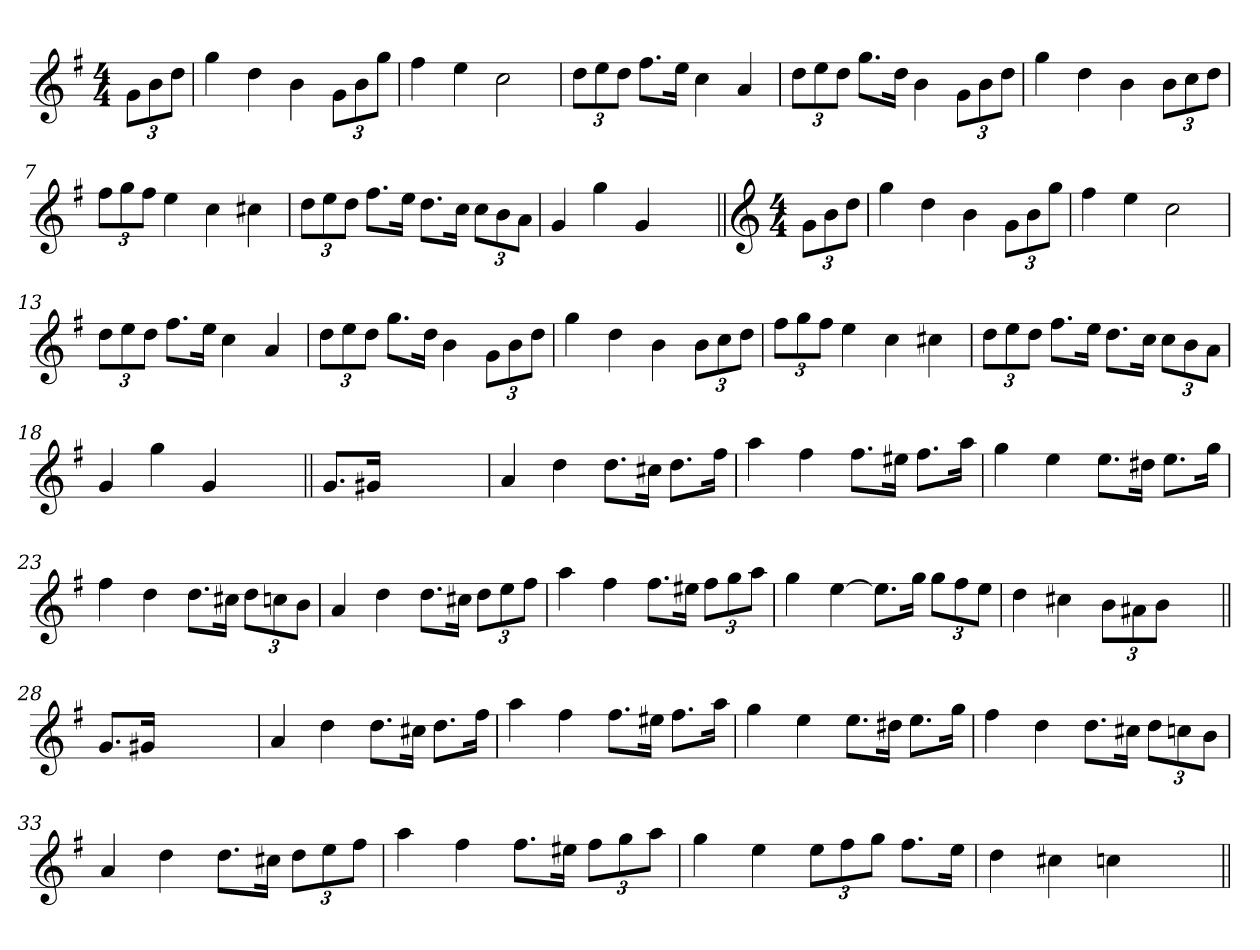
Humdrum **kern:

**kern
*part1
*staff1
*clefG2
*k[f#]
*G:
*M4/4
=1
12g\L
12b\
12dd\J
=2
4gg\
4dd\
4b\
12g\L
12b\
12gg\J
=3
4ff#\
4ee\
2cc\
=4
12dd\L
12ee\
12dd\J
8.ff#\L
16ee\Jk
4cc\
4a/
=5
12dd\L
12ee\
12dd\J
8.gg\L
16dd\Jk
4b\
12g\L
12b\
12dd\J
=6
4gg\
4dd\
4b\
12b\L
12cc\
12dd\J
!!LO:LB:g=z
=7
12ff#\L
12gg\
12ff#\J
4ee\
4cc\
4cc#X\
=8
12dd\L
12ee\
12dd\J
8.ff#\L
16ee\Jk
8.dd\L
16cc\Jk
12cc\L
12b\
12a\J
=9
4g/
4gg\
4g/
4ryy
=10||
*clefG2
*M4/4
12g\L
12b\
12dd\J
=11
4gg\
4dd\
4b\
12g\L
12b\
12gg\J
=12
4ff#\
4ee\
2cc\
!!LO:LB:g=z
=13
12dd\L
12ee\
12dd\J
8.ff#\L
16ee\Jk
4cc\
4a/
=14
12dd\L
12ee\
12dd\J
8.gg\L
16dd\Jk
4b\
12g\L
12b\
12dd\J
=15
4gg\
4dd\
4b\
12b\L
12cc\
12dd\J
=16
12ff#\L
12gg\
12ff#\J
4ee\
4cc\
4cc#X\
=17
12dd\L
12ee\
12dd\J
8.ff#\L
16ee\Jk
8.dd\L
16cc\Jk
12cc\L
12b\
12a\J
!!LO:LB:g=z
=18
4g/
4gg\
4g/
4ryy
=19||
8.g/L
16g#X/Jk
2.ryy
=20
4a/
4dd\
8.dd\L
16cc#X\Jk
8.dd\L
16ff#\Jk
=21
4aa\
4ff#\
8.ff#\L
16ee#X\Jk
8.ff#\L
16aa\Jk
=22
4gg\
4ee\
8.ee\L
16dd#X\Jk
8.ee\L
16gg\Jk
=23
4ff#\
4dd\
8.dd\L
16cc#X\Jk
12dd\L
12ccn\
12b\J
!!LO:LB:g=z
=24
4a/
4dd\
8.dd\L
16cc#X\Jk
12dd\L
12ee\
12ff#\J
=25
4aa\
4ff#\
8.ff#\L
16ee#X\Jk
12ff#\L
12gg\
12aa\J
=26
4gg\
[4ee\
8.ee\L]
16gg\Jk
12gg\L
12ff#\
12ee\J
=27
4dd\
4cc#X\
12b\L
12a#X\
12b\J
4ryy
=28||
8.g/L
16g#X/Jk
2.ryy
!!LO:LB:g=z
=29
4a/
4dd\
8.dd\L
16cc#X\Jk
8.dd\L
16ff#\Jk
=30
4aa\
4ff#\
8.ff#\L
16ee#X\Jk
8.ff#\L
16aa\Jk
=31
4gg\
4ee\
8.ee\L
16dd#X\Jk
8.ee\L
16gg\Jk
=32
4ff#\
4dd\
8.dd\L
16cc#X\Jk
12dd\L
12ccn\
12b\J
=33
4a/
4dd\
8.dd\L
16cc#X\Jk
12dd\L
12ee\
12ff#\J
!!LO:LB:g=z
=34
4aa\
4ff#\
8.ff#\L
16ee#X\Jk
12ff#\L
12gg\
12aa\J
=35
4gg\
4ee\
12ee\L
12ff#\
12gg\J
8.ff#\L
16ee\Jk
=36
4dd\
4cc#X\
4ccn\
4ryy
=||
*-
